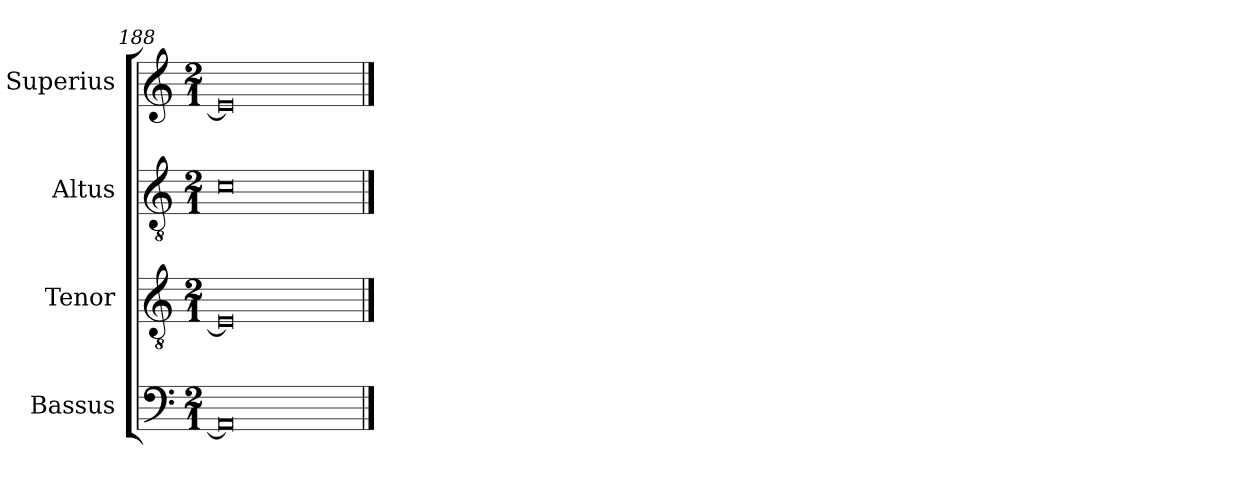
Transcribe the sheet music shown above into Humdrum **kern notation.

**kern	**kern	**kern	**kern
*part4	*part3	*part2	*part1
*staff4	*staff3	*staff2	*staff1
*I"Bassus	*I"Tenor	*I"Altus	*I"Superius
*I'B	*I'T	*I'A	*I'S
*clefF4	*clefGv2	*clefGv2	*clefG2
*k[]	*k[]	*k[]	*k[]
*M2/1	*M2/1	*M2/1	*M2/1
=188	=188	=188	=188
0AA]	0E]	0c	0e]
==	==	==	==
*-	*-	*-	*-
